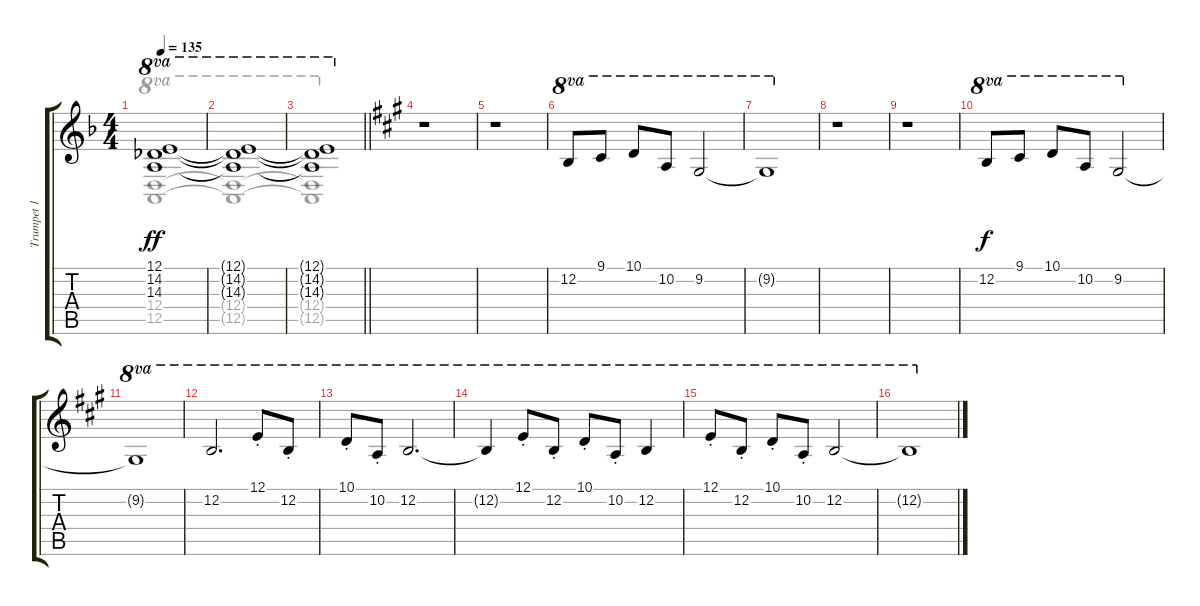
\track ("Trumpet 1" "Trumpet 1") {instrument trumpet}
\staff {score tabs}
\tuning (E4 B3 G3 D3 A2 E2) {hide}
\voice
\ts (4 4)
\tempo 135
\clef g2
\ks f
(12.1{t} 14.2{t} 14.3{t}).1{ot 8va dy ff} |
(12.1{t} 14.2{t} 14.3{t}).1{ot 8va} |
\barLineRight lightlight
(12.1{t} 14.2{t} 14.3{t}).1{ot 8va} |
\ks a
r.1 |
r.1 |
12.2.8{ot 8va} 9.1.8{ot 8va} 10.1.8{ot 8va} 10.2.8{ot 8va} 9.2.2{ot 8va} |
9.2{t}.1{ot 8va} |
r.1 |
r.1 |
12.2.8{ot 8va dy f} 9.1.8{ot 8va} 10.1.8{ot 8va} 10.2.8{ot 8va} 9.2.2{ot 8va} |
9.2{t}.1{ot 8va} |
12.2.2{d ot 8va} 12.1{st}.8{ot 8va} 12.2{st}.8{ot 8va} |
10.1{st}.8{ot 8va} 10.2{st}.8{ot 8va} 12.2.2{d ot 8va} |
12.2{t}.4{ot 8va} 12.1{st}.8{ot 8va} 12.2{st}.8{ot 8va} 10.1{st}.8{ot 8va} 10.2{st}.8{ot 8va} 12.2.4{ot 8va} |
12.1{st}.8{ot 8va} 12.2{st}.8{ot 8va} 10.1{st}.8{ot 8va} 10.2{st}.8{ot 8va} 12.2.2{ot 8va} |
12.2{t}.1{ot 8va}
\voice
\clef g2
\ottava regular
\simile none
\ks f
(12.4{t} 12.5{t}).1{ot 8va dy ff} |
(12.4{t} 12.5{t}).1{ot 8va} |
\barLineRight lightlight
(12.4{t} 12.5{t}).1{ot 8va} |
\ks a
|
|
|
|
|
|
|
|
|
|
|
|
